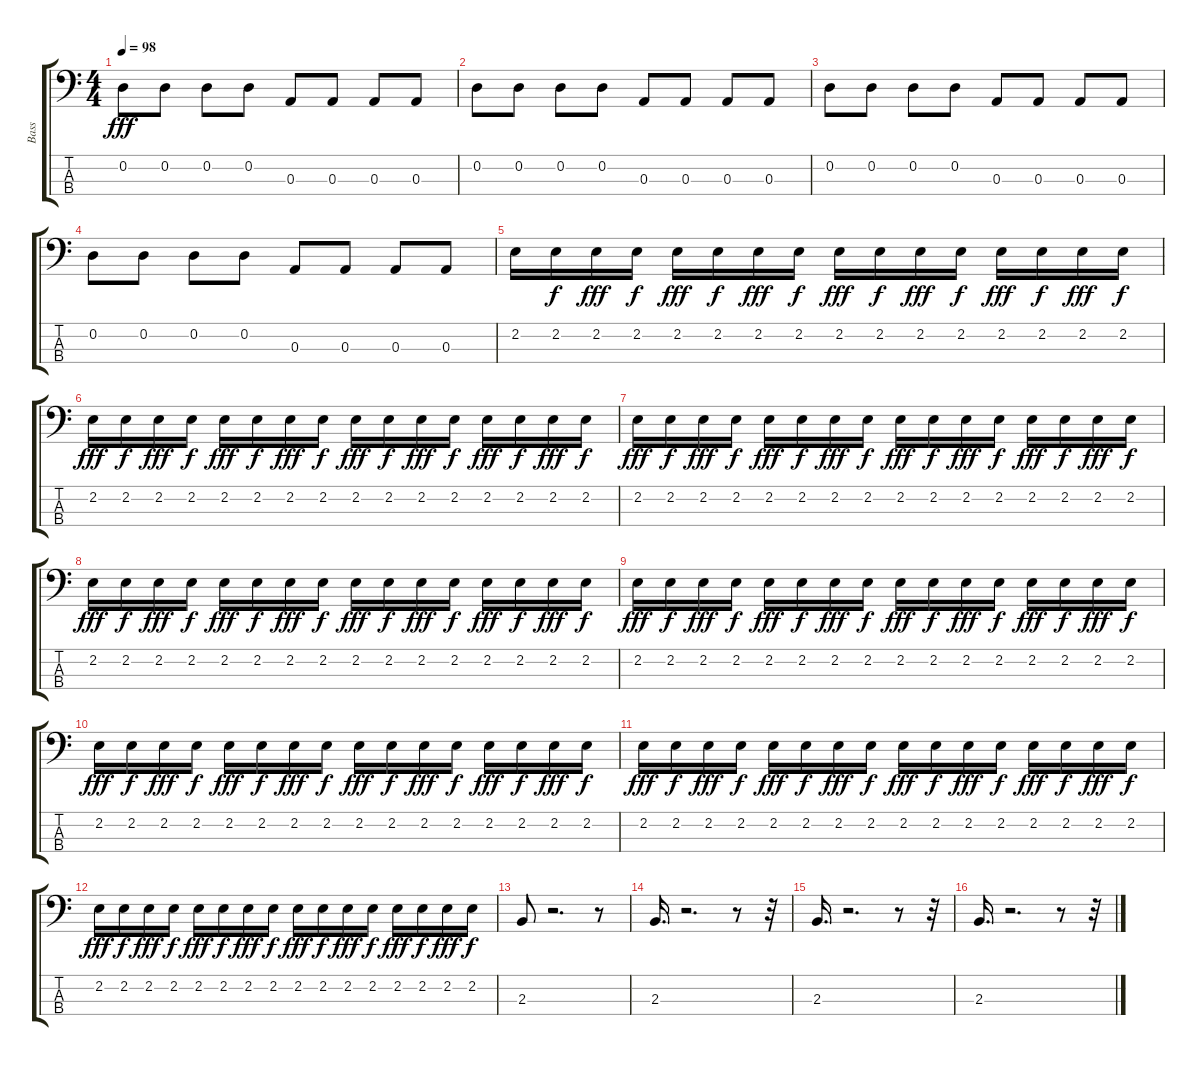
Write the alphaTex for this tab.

\track ("Bass" "Bass") {instrument electricbassfinger}
\staff {score tabs}
\tuning (G2 D2 A1 E1) {hide}
\ts (4 4)
\tempo 98
\clef f4
\ks c
0.2.8{dy fff} 0.2.8 0.2.8 0.2.8 0.3.8 0.3.8 0.3.8 0.3.8 |
0.2.8 0.2.8 0.2.8 0.2.8 0.3.8 0.3.8 0.3.8 0.3.8 |
0.2.8 0.2.8 0.2.8 0.2.8 0.3.8 0.3.8 0.3.8 0.3.8 |
0.2.8 0.2.8 0.2.8 0.2.8 0.3.8 0.3.8 0.3.8 0.3.8 |
2.2.16 2.2.16{dy f} 2.2.16{dy fff} 2.2.16{dy f} 2.2.16{dy fff} 2.2.16{dy f} 2.2.16{dy fff} 2.2.16{dy f} 2.2.16{dy fff} 2.2.16{dy f} 2.2.16{dy fff} 2.2.16{dy f} 2.2.16{dy fff} 2.2.16{dy f} 2.2.16{dy fff} 2.2.16{dy f} |
2.2.16{dy fff} 2.2.16{dy f} 2.2.16{dy fff} 2.2.16{dy f} 2.2.16{dy fff} 2.2.16{dy f} 2.2.16{dy fff} 2.2.16{dy f} 2.2.16{dy fff} 2.2.16{dy f} 2.2.16{dy fff} 2.2.16{dy f} 2.2.16{dy fff} 2.2.16{dy f} 2.2.16{dy fff} 2.2.16{dy f} |
2.2.16{dy fff} 2.2.16{dy f} 2.2.16{dy fff} 2.2.16{dy f} 2.2.16{dy fff} 2.2.16{dy f} 2.2.16{dy fff} 2.2.16{dy f} 2.2.16{dy fff} 2.2.16{dy f} 2.2.16{dy fff} 2.2.16{dy f} 2.2.16{dy fff} 2.2.16{dy f} 2.2.16{dy fff} 2.2.16{dy f} |
2.2.16{dy fff} 2.2.16{dy f} 2.2.16{dy fff} 2.2.16{dy f} 2.2.16{dy fff} 2.2.16{dy f} 2.2.16{dy fff} 2.2.16{dy f} 2.2.16{dy fff} 2.2.16{dy f} 2.2.16{dy fff} 2.2.16{dy f} 2.2.16{dy fff} 2.2.16{dy f} 2.2.16{dy fff} 2.2.16{dy f} |
2.2.16{dy fff} 2.2.16{dy f} 2.2.16{dy fff} 2.2.16{dy f} 2.2.16{dy fff} 2.2.16{dy f} 2.2.16{dy fff} 2.2.16{dy f} 2.2.16{dy fff} 2.2.16{dy f} 2.2.16{dy fff} 2.2.16{dy f} 2.2.16{dy fff} 2.2.16{dy f} 2.2.16{dy fff} 2.2.16{dy f} |
2.2.16{dy fff} 2.2.16{dy f} 2.2.16{dy fff} 2.2.16{dy f} 2.2.16{dy fff} 2.2.16{dy f} 2.2.16{dy fff} 2.2.16{dy f} 2.2.16{dy fff} 2.2.16{dy f} 2.2.16{dy fff} 2.2.16{dy f} 2.2.16{dy fff} 2.2.16{dy f} 2.2.16{dy fff} 2.2.16{dy f} |
2.2.16{dy fff} 2.2.16{dy f} 2.2.16{dy fff} 2.2.16{dy f} 2.2.16{dy fff} 2.2.16{dy f} 2.2.16{dy fff} 2.2.16{dy f} 2.2.16{dy fff} 2.2.16{dy f} 2.2.16{dy fff} 2.2.16{dy f} 2.2.16{dy fff} 2.2.16{dy f} 2.2.16{dy fff} 2.2.16{dy f} |
2.2.16{dy fff} 2.2.16{dy f} 2.2.16{dy fff} 2.2.16{dy f} 2.2.16{dy fff} 2.2.16{dy f} 2.2.16{dy fff} 2.2.16{dy f} 2.2.16{dy fff} 2.2.16{dy f} 2.2.16{dy fff} 2.2.16{dy f} 2.2.16{dy fff} 2.2.16{dy f} 2.2.16{dy fff} 2.2.16{dy f} |
2.3.8 r.2{d} r.8 |
2.3.16{d} r.2{d} r.8 r.32 |
2.3.16{d} r.2{d} r.8 r.32 |
2.3.16{d} r.2{d} r.8 r.32
